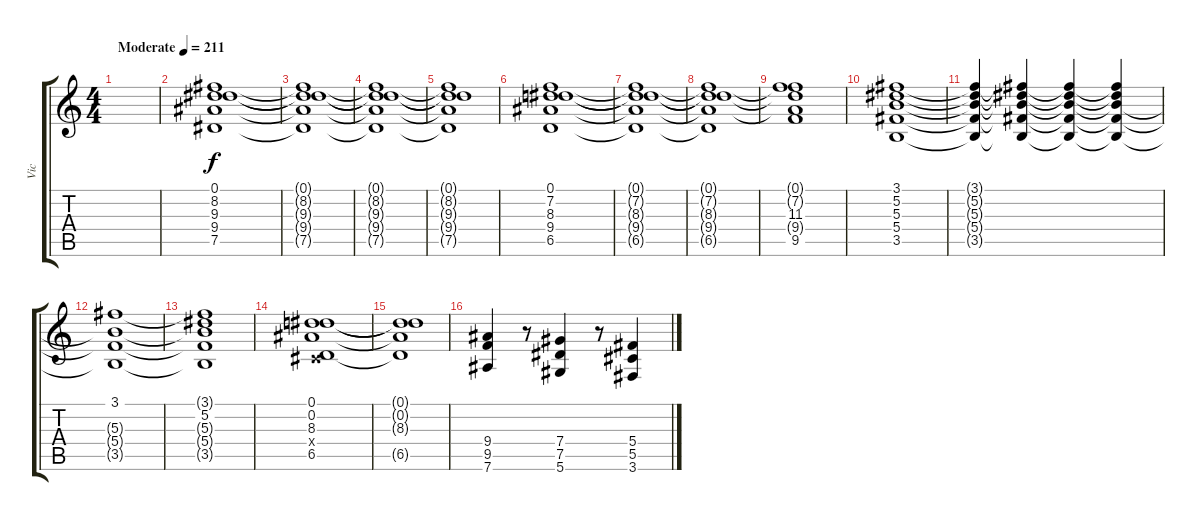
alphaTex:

\track ("Vic " "Vic ") {instrument distortionguitar}
\staff {score tabs}
\tuning (Eb4 Bb3 Gb3 Db3 Ab2 Eb2) {hide}
\ts (4 4)
\tempo (211 "Moderate")
\clef g2
\ks c
|
(0.1 8.2 9.3 9.4 7.5).1 |
(0.1{t} 8.2{t} 9.3{t} 9.4{t} 7.5{t}).1 |
(0.1{t} 8.2{t} 9.3{t} 9.4{t} 7.5{t}).1 |
(0.1{t} 8.2{t} 9.3{t} 9.4{t} 7.5{t}).1 |
(0.1 7.2 8.3 9.4 6.5).1 |
(0.1{t} 7.2{t} 8.3{t} 9.4{t} 6.5{t}).1 |
(0.1{t} 7.2{t} 8.3{t} 9.4{t} 6.5{t}).1 |
(0.1{t} 7.2{t} 11.3 9.4{t} 9.5).1 |
(3.1 5.2 5.3 5.4 3.5).1 |
(3.1{t} 5.2{t} 5.3{t} 5.4{t} 3.5{t}).4 (3.1{t} 5.2{t} 5.3{t} 5.4{t} 3.5{t}).4 (3.1{t} 5.2{t} 5.3{t} 5.4{t} 3.5{t}).4 (3.1{t} 5.2{t} 5.3{t} 5.4{t} 3.5{t}).4 |
(3.1 5.3{t} 5.4{t} 3.5{t}).1 |
(3.1{t} 5.2 5.3{t} 5.4{t} 3.5{t}).1 |
(0.1 0.2 8.3 0.4{x} 6.5).1 |
(0.1{t} 0.2{t} 8.3{t} 6.5{t}).1 |
(9.4 9.5 7.6).4 r.8 (7.4 7.5 5.6).4 r.8 (5.4 5.5 3.6).4
